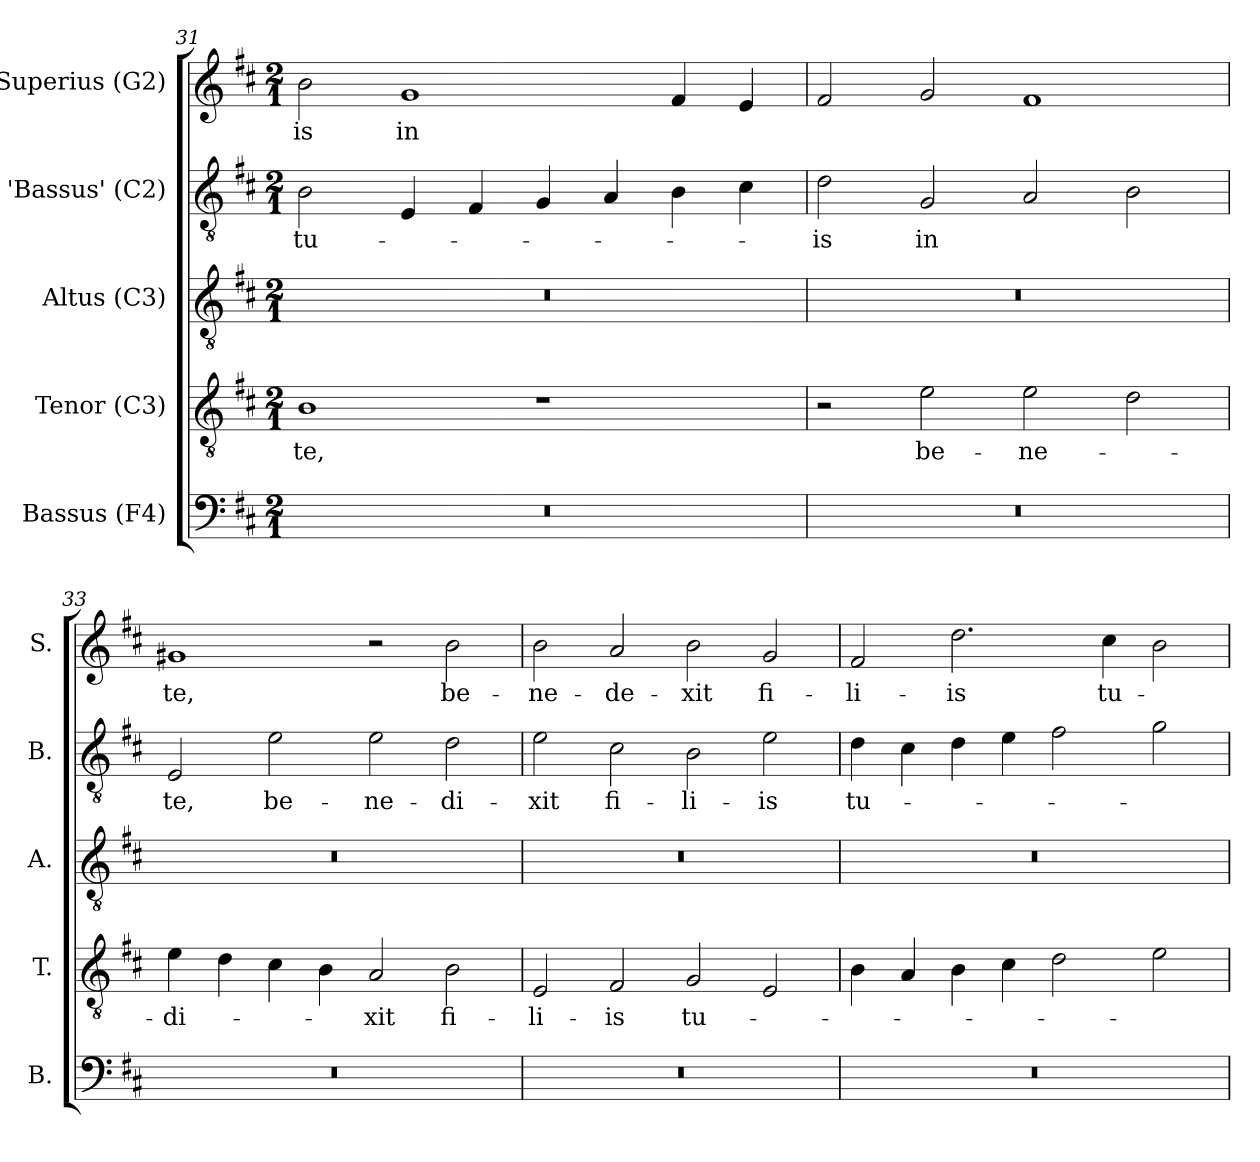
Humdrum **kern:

**kern	**kern	**text	**kern	**kern	**text	**kern	**text
*part5	*part4	*part4	*part3	*part2	*part2	*part1	*part1
*staff5	*staff4	*staff4	*staff3	*staff2	*staff2	*staff1	*staff1
*I"Bassus (F4)	*I"Tenor (C3)	*	*I"Altus (C3)	*I"'Bassus' (C2)	*	*I"Superius (G2)	*
*I'B.	*I'T.	*	*I'A.	*I'B.	*	*I'S.	*
*clefF4	*clefGv2	*	*clefGv2	*clefGv2	*	*clefG2	*
*	*	*	*ITrd7c12	*ITrd7c12	*	*	*
*k[f#c#]	*k[f#c#]	*	*k[f#c#]	*k[f#c#]	*	*k[f#c#]	*
*D:	*D:	*	*D:	*D:	*	*D:	*
*M2/1	*M2/1	*	*M2/1	*M2/1	*	*M2/1	*
=31	=31	=31	=31	=31	=31	=31	=31
!LO:N:vis=1	!	!	!	!	!	!	!
!	!	!LO:LY:b:color=#000000	!LO:N:vis=1	!	!	!	!
!	!	!	!	!	!LO:LY:b:color=#000000	!	!
!	!	!	!	!	!	!	!LO:LY:b:color=#000000
0r	1Bi	te,	0r	2BBi\	tu-	2bi\	-is
!	!	!	!	!	!	!	!LO:LY:b:color=#000000
.	.	.	.	4EEi/	.	1gi	in
.	.	.	.	4FF#i/	.	.	.
.	1r	.	.	4GGi/	.	.	.
.	.	.	.	4AAi/	.	.	.
.	.	.	.	4BBi\	.	4f#i/	.
.	.	.	.	4C#i\	.	4ei/	.
=32	=32	=32	=32	=32	=32	=32	=32
!LO:N:vis=1	!	!	!LO:N:vis=1	!	!	!	!
!	!	!	!	!	!LO:LY:b:color=#000000	!	!
0r	2r	.	0r	2Di\	-is	2f#i/	.
!	!	!LO:LY:b:color=#000000	!	!	!	!	!
!	!	!	!	!	!LO:LY:b:color=#000000	!	!
.	2ei\	be-	.	2GGi/	in	2gi/	.
!	!	!LO:LY:b:color=#000000	!	!	!	!	!
.	2ei\	-ne-	.	2AAi/	.	1f#i	.
.	2di\	.	.	2BBi\	.	.	.
=33	=33	=33	=33	=33	=33	=33	=33
!LO:N:vis=1	!	!	!	!	!	!	!
!	!	!LO:LY:b:color=#000000	!LO:N:vis=1	!	!	!	!
!	!	!	!	!	!LO:LY:b:color=#000000	!	!
!	!	!	!	!	!	!	!LO:LY:b:color=#000000
0r	4ei\	-di-	0r	2EEi/	te,	1g#Xi	te,
.	4di\	.	.	.	.	.	.
!	!	!	!	!	!LO:LY:b:color=#000000	!	!
.	4c#i\	.	.	2Ei\	be-	.	.
.	4Bi\	.	.	.	.	.	.
!	!	!LO:LY:b:color=#000000	!	!	!	!	!
!	!	!	!	!	!LO:LY:b:color=#000000	!	!
.	2Ai/	-xit	.	2Ei\	-ne-	2r	.
!	!	!LO:LY:b:color=#000000	!	!	!	!	!
!	!	!	!	!	!LO:LY:b:color=#000000	!	!
!	!	!	!	!	!	!	!LO:LY:b:color=#000000
.	2Bi\	fi-	.	2Di\	-di-	2bi\	be-
=34	=34	=34	=34	=34	=34	=34	=34
!LO:N:vis=1	!	!	!	!	!	!	!
!	!	!LO:LY:b:color=#000000	!LO:N:vis=1	!	!	!	!
!	!	!	!	!	!LO:LY:b:color=#000000	!	!
!	!	!	!	!	!	!	!LO:LY:b:color=#000000
0r	2Ei/	-li-	0r	2Ei\	-xit	2bi\	-ne-
!	!	!LO:LY:b:color=#000000	!	!	!	!	!
!	!	!	!	!	!LO:LY:b:color=#000000	!	!
!	!	!	!	!	!	!	!LO:LY:b:color=#000000
.	2F#i/	-is	.	2C#i\	fi-	2ai/	-de-
!	!	!LO:LY:b:color=#000000	!	!	!	!	!
!	!	!	!	!	!LO:LY:b:color=#000000	!	!
!	!	!	!	!	!	!	!LO:LY:b:color=#000000
.	2Gi/	tu-	.	2BBi\	-li-	2bi\	-xit
!	!	!	!	!	!LO:LY:b:color=#000000	!	!
!	!	!	!	!	!	!	!LO:LY:b:color=#000000
.	2Ei/	.	.	2Ei\	-is	2gi/	fi-
!!LO:LB:g=z
=35	=35	=35	=35	=35	=35	=35	=35
!LO:N:vis=1	!	!	!LO:N:vis=1	!	!	!	!
!	!	!	!	!	!LO:LY:b:color=#000000	!	!
!	!	!	!	!	!	!	!LO:LY:b:color=#000000
0r	4Bi\	.	0r	4Di\	tu-	2f#i/	-li-
.	4Ai/	.	.	4C#i\	.	.	.
!	!	!	!	!	!	!	!LO:LY:b:color=#000000
.	4Bi\	.	.	4Di\	.	2.ddi\	-is
.	4c#i\	.	.	4Ei\	.	.	.
.	2di\	.	.	2F#i\	.	.	.
!	!	!	!	!	!	!	!LO:LY:b:color=#000000
.	.	.	.	.	.	4cc#i\	tu-
.	2ei\	.	.	2Gi\	.	2bi\	.
=	=	=	=	=	=	=	=
*-	*-	*-	*-	*-	*-	*-	*-
